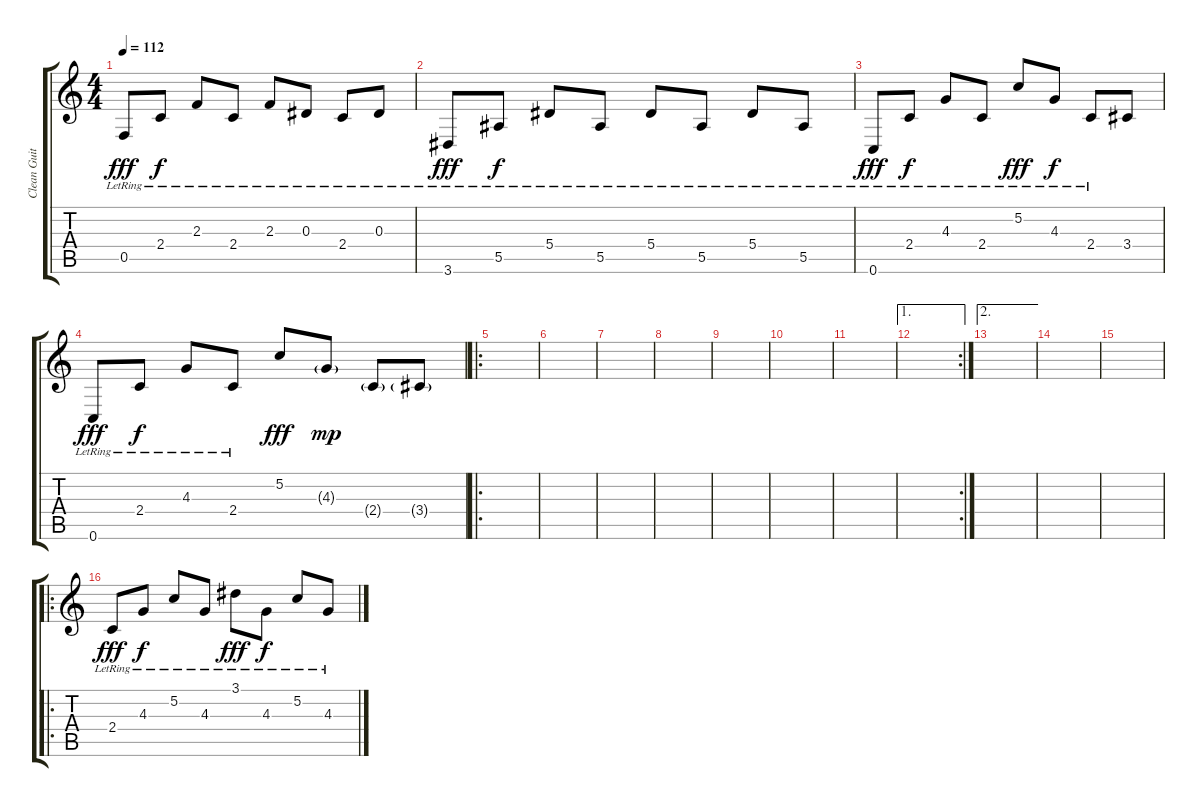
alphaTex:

\track ("Clean Guitar" "Clean Guit") {instrument electricguitarjazz}
\staff {score tabs}
\tuning (C4 G3 Eb3 Bb2 F2 C2) {hide}
\ts (4 4)
\tempo 112
\clef g2
\ks c
0.5{lr}.8{dy fff} 2.4{lr}.8{dy f} 2.3{lr}.8 2.4{lr}.8 2.3{lr}.8 0.3{lr}.8 2.4{lr}.8 0.3{lr}.8 |
3.6{lr}.8{dy fff} 5.5{lr}.8{dy f} 5.4{lr}.8 5.5{lr}.8 5.4{lr}.8 5.5{lr}.8 5.4{lr}.8 5.5{lr}.8 |
0.6{lr}.8{dy fff} 2.4{lr}.8{dy f} 4.3{lr}.8 2.4{lr}.8 5.2{lr}.8{dy fff} 4.3{lr}.8{dy f} 2.4{lr}.8 3.4.8 |
0.6{lr}.8{dy fff} 2.4{lr}.8{dy f} 4.3{lr}.8 2.4{lr}.8 5.2.8{dy fff} 4.3{g}.8{dy mp} 2.4{g}.8 3.4{g}.8 |
\ro
|
|
|
|
|
|
|
\ae 1
\rc 2
|
\ae 2
|
|
|
\ro
2.4{lr}.8{dy fff} 4.3{lr}.8{dy f} 5.2{lr}.8 4.3{lr}.8 3.1{lr}.8{dy fff} 4.3{lr}.8{dy f} 5.2{lr}.8 4.3{lr}.8
